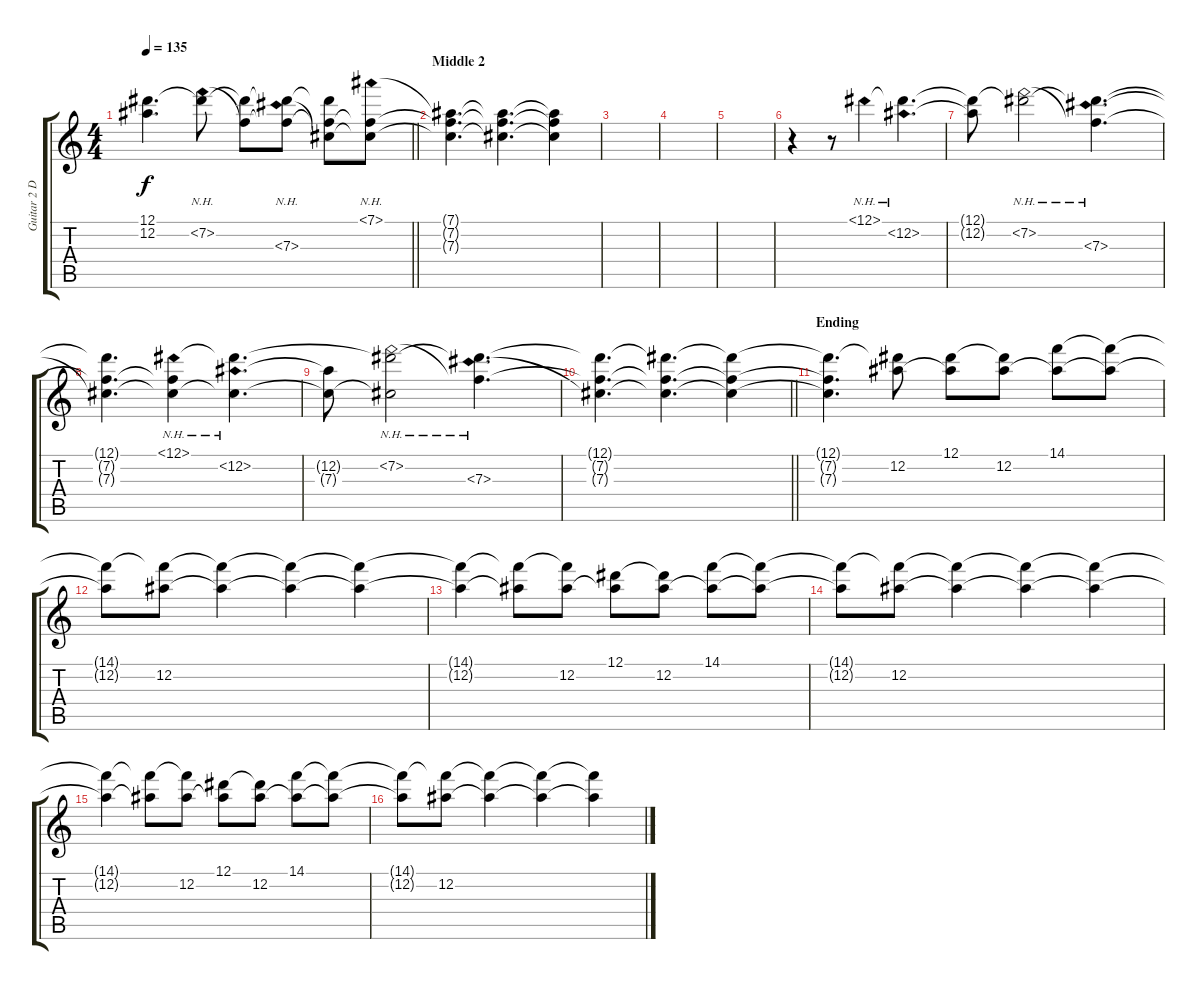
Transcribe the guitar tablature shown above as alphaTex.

\track ("Guitar 2 Delay" "Guitar 2 D") {instrument electricguitarclean}
\staff {score tabs}
\tuning (Eb4 Bb3 Gb3 Db3 Ab2 Eb2) {hide}
\ts (4 4)
\tempo 135
\clef g2
\barLineRight lightlight
\ks c
(12.1{t} 12.2{t}).4{d dy f} (12.1{t} 7.2{nh}).8 (12.1{t} 7.2{t}).8 (12.1{t} 7.2{t} 7.3{nh}).8 (12.1{t} 7.2{t} 7.3{t}).8 (7.1{nh} 7.2{t} 7.3{t}).8 |
\section ("" "Middle 2")
(7.1{t} 7.2{t} 7.3{t}).4{d} (7.1{t} 7.2{t} 7.3{t}).4{d} (7.1{t} 7.2{t} 7.3{t}).4 |
|
|
|
r.4 r.8 12.1{nh}.4 (12.1{t} 12.2{nh}).4{d} |
(12.1{t} 12.2{t}).8 (12.1{t} 7.2{nh}).2 (12.1{t} 7.2{t} 7.3{nh}).4{d} |
(12.1{t} 7.2{t} 7.3{t}).4{d} (12.1{nh} 7.2{t} 7.3{t}).4 (12.1{t} 12.2{nh} 7.3{t}).4{d} |
(12.2{t} 7.3{t}).8 (12.1{t} 7.2{nh} 7.3{t}).2 (12.1{t} 7.2{t} 7.3{nh}).4{d} |
\barLineRight lightlight
(12.1{t} 7.2{t} 7.3{t}).4{d} (12.1{t} 7.2{t} 7.3{t}).4{d} (12.1{t} 7.2{t} 7.3{t}).4 |
\section ("" "Ending")
(12.1{t} 7.2{t} 7.3{t}).4{d} (12.1{t} 12.2).8 (12.1 12.2{t}).8 (12.1{t} 12.2).8 (14.1 12.2{t}).8 (14.1{t} 12.2{t}).8 |
(14.1{t} 12.2{t}).8 (14.1{t} 12.2).8 (14.1{t} 12.2{t}).4 (14.1{t} 12.2{t}).4 (14.1{t} 12.2{t}).4 |
(14.1{t} 12.2{t}).4 (14.1{t} 12.2{t}).8 (14.1{t} 12.2).8 (12.1 12.2{t}).8 (12.1{t} 12.2).8 (14.1 12.2{t}).8 (14.1{t} 12.2{t}).8 |
(14.1{t} 12.2{t}).8 (14.1{t} 12.2).8 (14.1{t} 12.2{t}).4 (14.1{t} 12.2{t}).4 (14.1{t} 12.2{t}).4 |
(14.1{t} 12.2{t}).4 (14.1{t} 12.2{t}).8 (14.1{t} 12.2).8 (12.1 12.2{t}).8 (12.1{t} 12.2).8 (14.1 12.2{t}).8 (14.1{t} 12.2{t}).8 |
(14.1{t} 12.2{t}).8 (14.1{t} 12.2).8 (14.1{t} 12.2{t}).4 (14.1{t} 12.2{t}).4 (14.1{t} 12.2{t}).4
